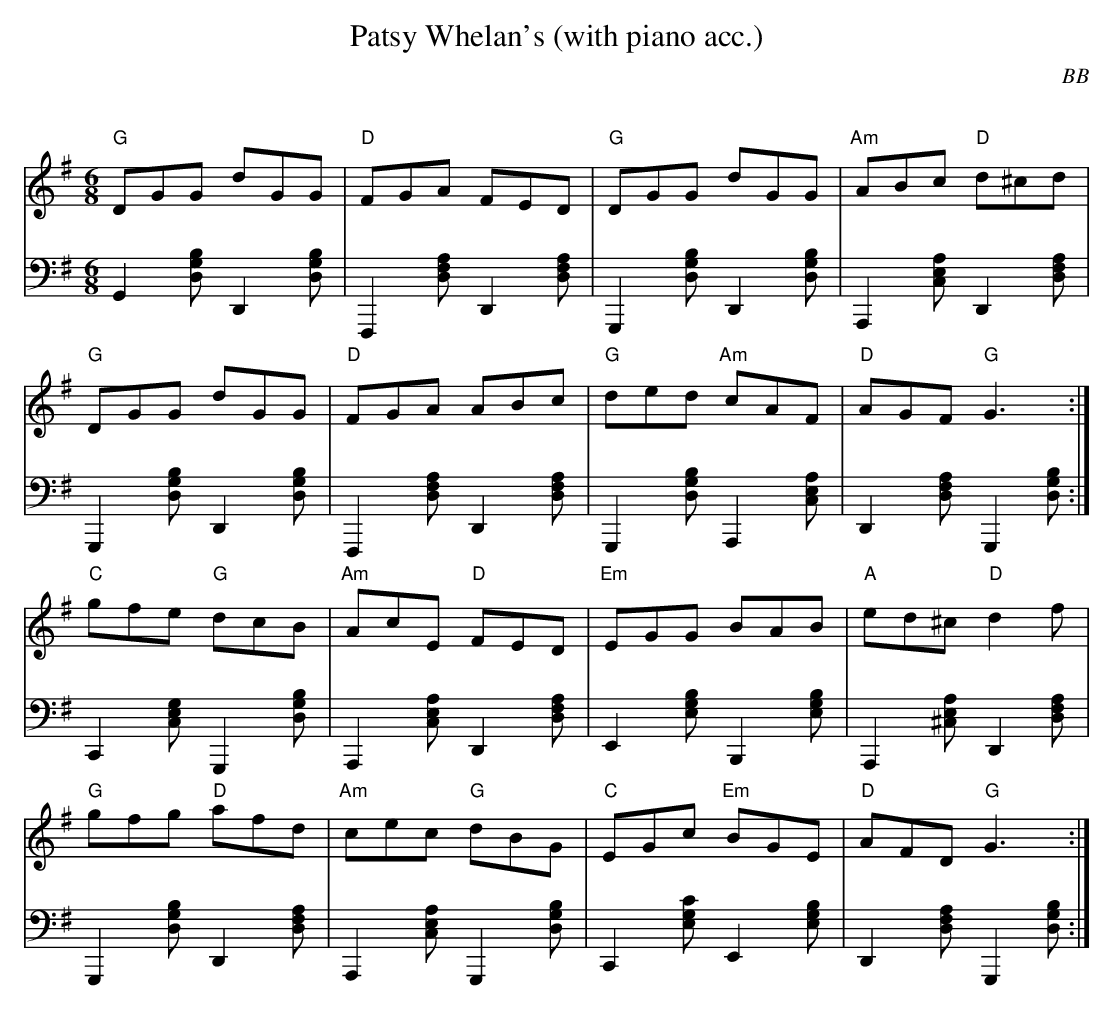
X:1
T: Patsy Whelan's (with piano acc.)
C: BB
Q: 325
L: 1/8
M: 6/8
V: 1 program 1 110 %fiddle
V: 2 program 1 01 volume=63 clef=bass m=D
K: G
[V:1] "G"DGG dGG|"D"FGA FED|"G"DGG dGG|"Am"ABc "D"d^cd|
[V:2] G,2[DBG]D,2[DBG]|F,,2[DAF]D,2[DAF]|G,,2[DBG]D,2[DBG]|A,,2[EAC]D,2[DAF]|
[V:1] "G"DGG dGG|"D"FGA ABc|"G"ded "Am"cAF|"D"AGF "G"G3 :|
[V:2] G,,2[DBG]D,2[DBG]|F,,2[DAF]D,2[DAF]|G,,2[GDB]A,,2[AEC]|D,2[AFD]G,,2[GDB]:|
[V:1] "C"gfe "G"dcB|"Am"AcE "D"FED|"Em"EGG BAB|"A"ed^c "D"d2 f|
[V:2] C,2[CGE]G,,2[DBG]|A,,2[EAC]D,2[AFD]|E,2[BGE]B,,2[BGE]|A,,2[EA^C]D,2[AFD]|
[V:1] "G"gfg "D"afd|"Am"cec "G"dBG|"C"EGc "Em"BGE|"D"AFD "G"G3 :|
[V:2] G,,2[DBG]D,2[AFD]|A,,2[EAC]G,,2[DBG]|C,2[GEc]E,2[BGE]|D,2[AFD]G,,2[GDB]:|
